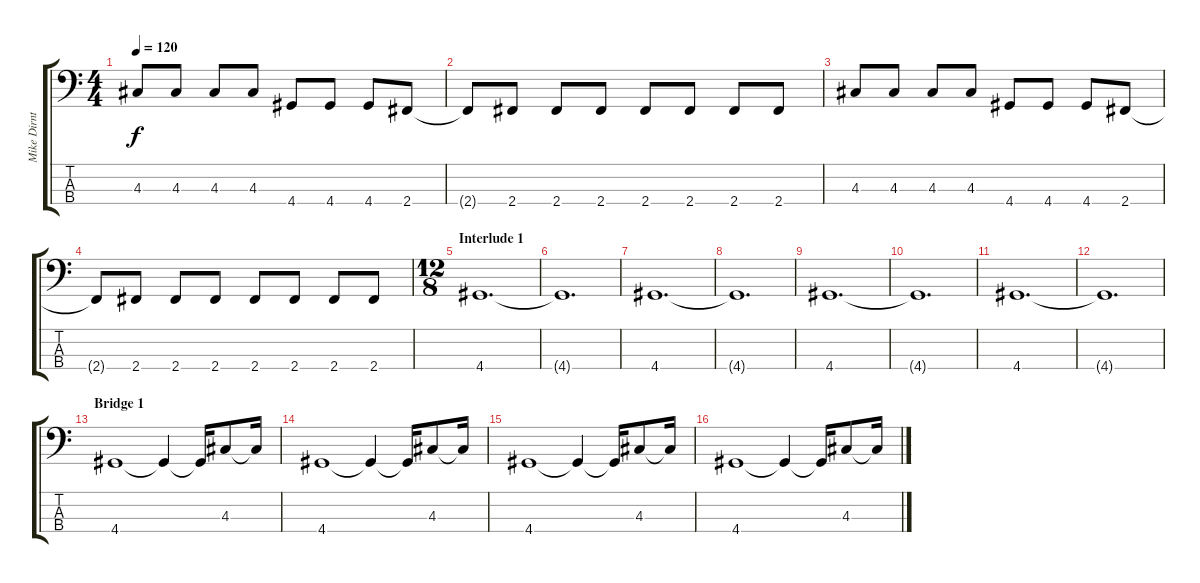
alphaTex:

\track ("Mike Dirnt" "Mike Dirnt") {instrument electricbasspick}
\staff {score tabs}
\tuning (G2 D2 A1 E1) {hide}
\ts (4 4)
\tempo 120
\clef f4
\ks c
4.3.8{dy f} 4.3.8 4.3.8 4.3.8 4.4.8 4.4.8 4.4.8 2.4.8 |
2.4{t}.8 2.4.8 2.4.8 2.4.8 2.4.8 2.4.8 2.4.8 2.4.8 |
4.3.8 4.3.8 4.3.8 4.3.8 4.4.8 4.4.8 4.4.8 2.4.8 |
2.4{t}.8 2.4.8 2.4.8 2.4.8 2.4.8 2.4.8 2.4.8 2.4.8 |
\ts (12 8)
\section ("" "Interlude 1")
4.4.1{d} |
4.4{t}.1{d} |
4.4.1{d} |
4.4{t}.1{d} |
4.4.1{d} |
4.4{t}.1{d} |
4.4.1{d} |
4.4{t}.1{d} |
\section ("" "Bridge 1")
4.4.1 4.4{t}.4 4.4{t}.16 4.3.8 4.3{t}.16 |
4.4.1 4.4{t}.4 4.4{t}.16 4.3.8 4.3{t}.16 |
4.4.1 4.4{t}.4 4.4{t}.16 4.3.8 4.3{t}.16 |
4.4.1 4.4{t}.4 4.4{t}.16 4.3.8 4.3{t}.16
